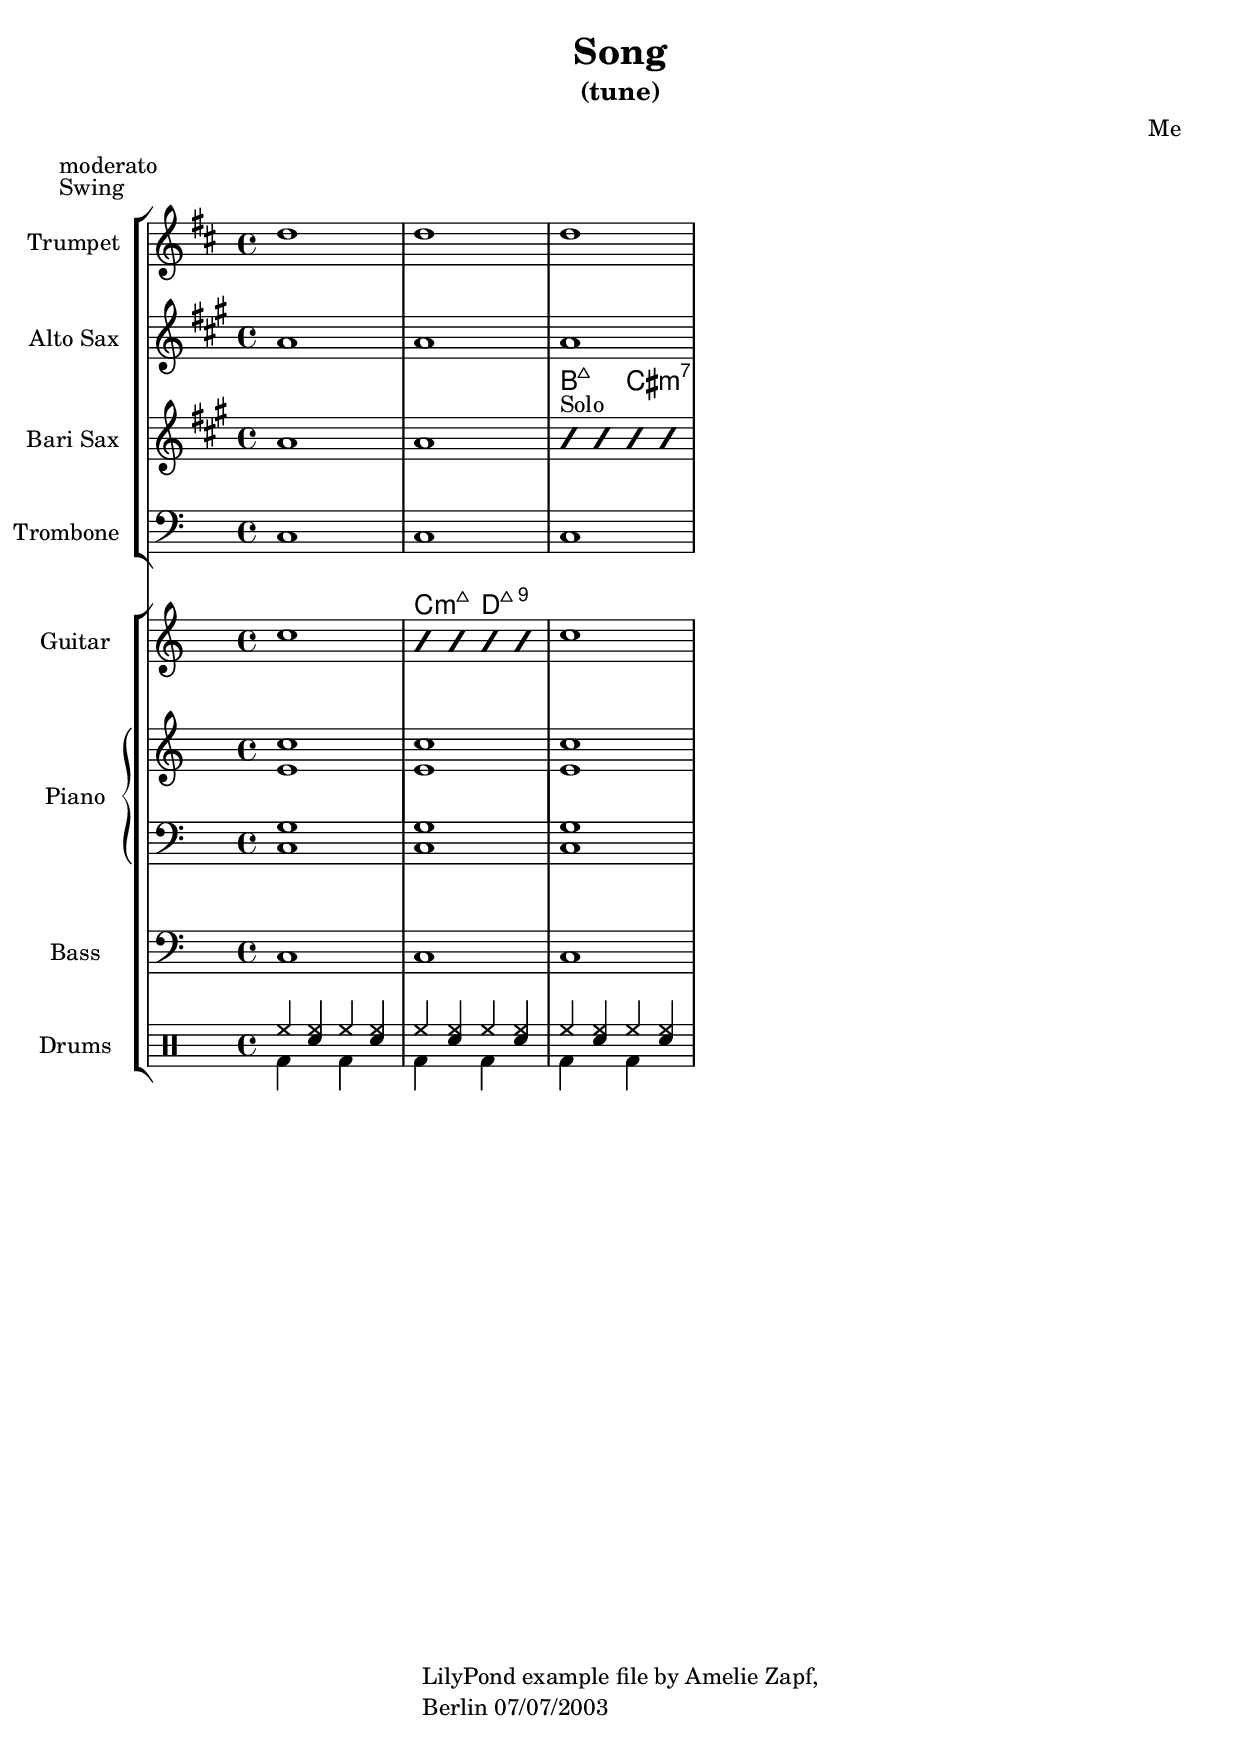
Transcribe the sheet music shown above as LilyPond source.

%% Do not edit this file; it is auto-generated from LSR http://lsr.dsi.unimi.it
%% This file is in the public domain.
\version "2.11.46"

\header {
  lsrtags = "keyboards, percussion, template"

  texidoc = "
This is quite an advanced template, for a jazz ensemble. Note that all
instruments are notated in @code{\\key c \\major}. This refers to the
key in concert pitch; the key will be automatically transposed if the
music is within a @code{\\transpose} section.

"
  doctitle = "Jazz combo template"
} % begin verbatim
\header {
  title = "Song"
  subtitle = "(tune)"
  composer = "Me"
  meter = "moderato"
  piece = "Swing"
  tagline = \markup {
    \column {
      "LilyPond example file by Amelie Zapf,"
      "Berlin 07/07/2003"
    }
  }
}

%#(set-global-staff-size 16)
\include "english.ly"

%%%%%%%%%%%% Some macros %%%%%%%%%%%%%%%%%%%

sl = {
  \override NoteHead #'style = #'slash
  \override Stem #'transparent = ##t
}
nsl = {
  \revert NoteHead #'style
  \revert Stem #'transparent
}
crOn = \override NoteHead #'style = #'cross
crOff = \revert NoteHead #'style

%% insert chord name style stuff here.

jazzChords = { }

%%%%%%%%%%%% Keys'n'thangs %%%%%%%%%%%%%%%%%

global = { \time 4/4 }

Key = { \key c \major }

% ############ Horns ############

% ------ Trumpet ------
trpt = \transpose c d \relative c'' {
  \Key
  c1 | c | c |
}
trpHarmony = \transpose c' d {
  \jazzChords
}
trumpet = {
  \global
  \set Staff.instrumentName = #"Trumpet"
  \clef treble
  <<
    \trpt
  >>
}

% ------ Alto Saxophone ------
alto = \transpose c a \relative c' {
  \Key
  c1 | c | c |
}
altoHarmony = \transpose c' a {
  \jazzChords
}
altoSax = {
  \global
  \set Staff.instrumentName = #"Alto Sax"
  \clef treble
  <<
    \alto
  >>
}

% ------ Baritone Saxophone ------
bari = \transpose c a' \relative c {
  \Key
  c1
  c1
  \sl
  d4^"Solo" d d d
  \nsl
}
bariHarmony = \transpose c' a \chordmode {
  \jazzChords s1 s d2:maj e:m7
}
bariSax = {
  \global
  \set Staff.instrumentName = #"Bari Sax"
  \clef treble
  <<
    \bari
  >>
}

% ------ Trombone ------
tbone = \relative c {
  \Key
  c1 | c | c
}
tboneHarmony = \chordmode {
  \jazzChords
}
trombone = {
  \global
  \set Staff.instrumentName = #"Trombone"
  \clef bass
  <<
    \tbone
  >>
}

% ############ Rhythm Section #############

% ------ Guitar ------
gtr = \relative c'' {
  \Key
  c1
  \sl
  b4 b b b
  \nsl
  c1
}
gtrHarmony = \chordmode {
  \jazzChords
  s1 c2:min7+ d2:maj9
}
guitar = {
  \global
  \set Staff.instrumentName = #"Guitar"
  \clef treble
  <<
    \gtr
  >>
}

%% ------ Piano ------
rhUpper = \relative c'' {
  \voiceOne
  \Key
  c1 | c | c
}
rhLower = \relative c' {
  \voiceTwo
  \Key
  e1 | e | e
}

lhUpper = \relative c' {
  \voiceOne
  \Key
  g1 | g | g
}
lhLower = \relative c {
  \voiceTwo
  \Key
  c1 | c | c
}

PianoRH = {
  \clef treble
  \global
  \set Staff.midiInstrument = #"acoustic grand"
  <<
    \new Voice = "one" \rhUpper
    \new Voice = "two" \rhLower
  >>
}
PianoLH = {
  \clef bass
  \global
  \set Staff.midiInstrument = "acoustic grand"
  <<
    \new Voice = "one" \lhUpper
    \new Voice = "two" \lhLower
  >>
}

piano = {
  <<
    \set PianoStaff.instrumentName = #"Piano"
    \new Staff = "upper" \PianoRH
    \new Staff = "lower" \PianoLH
  >>
}

% ------ Bass Guitar ------
Bass = \relative c {
  \Key
  c1 | c | c
}
bass = {
  \global
  \set Staff.instrumentName = #"Bass"
  \clef bass
  <<
    \Bass
  >>
}

% ------ Drums ------
up = \drummode {
  \voiceOne
  hh4 <hh sn> hh <hh sn>
  hh4 <hh sn> hh <hh sn>
  hh4 <hh sn> hh <hh sn>
}
down = \drummode {
  \voiceTwo
  bd4 s bd s
  bd4 s bd s
  bd4 s bd s
}

drumContents = {
  \global
  <<
    \set DrumStaff.instrumentName = #"Drums"
    \new DrumVoice \up
    \new DrumVoice \down
  >>
}

%%%%%%%%% It All Goes Together Here %%%%%%%%%%%%%%%%%%%%%%

\score {
  <<
    \new StaffGroup = "horns" <<
      \new Staff = "trumpet" \trumpet
      \new Staff = "altosax" \altoSax
      \new ChordNames = "barichords" \bariHarmony
      \new Staff = "barisax" \bariSax
      \new Staff = "trombone" \trombone
    >>
    
    \new StaffGroup = "rhythm" <<
      \new ChordNames = "chords" \gtrHarmony
      \new Staff = "guitar" \guitar
      \new PianoStaff = "piano" \piano
      \new Staff = "bass" \bass
      \new DrumStaff \drumContents
    >>
  >>
  
  \layout {
    \context { \RemoveEmptyStaffContext }
    \context {
      \Score
      \override BarNumber #'padding = #3
      \override RehearsalMark #'padding = #2
      skipBars = ##t
    }
  }
  
  \midi { }
}
